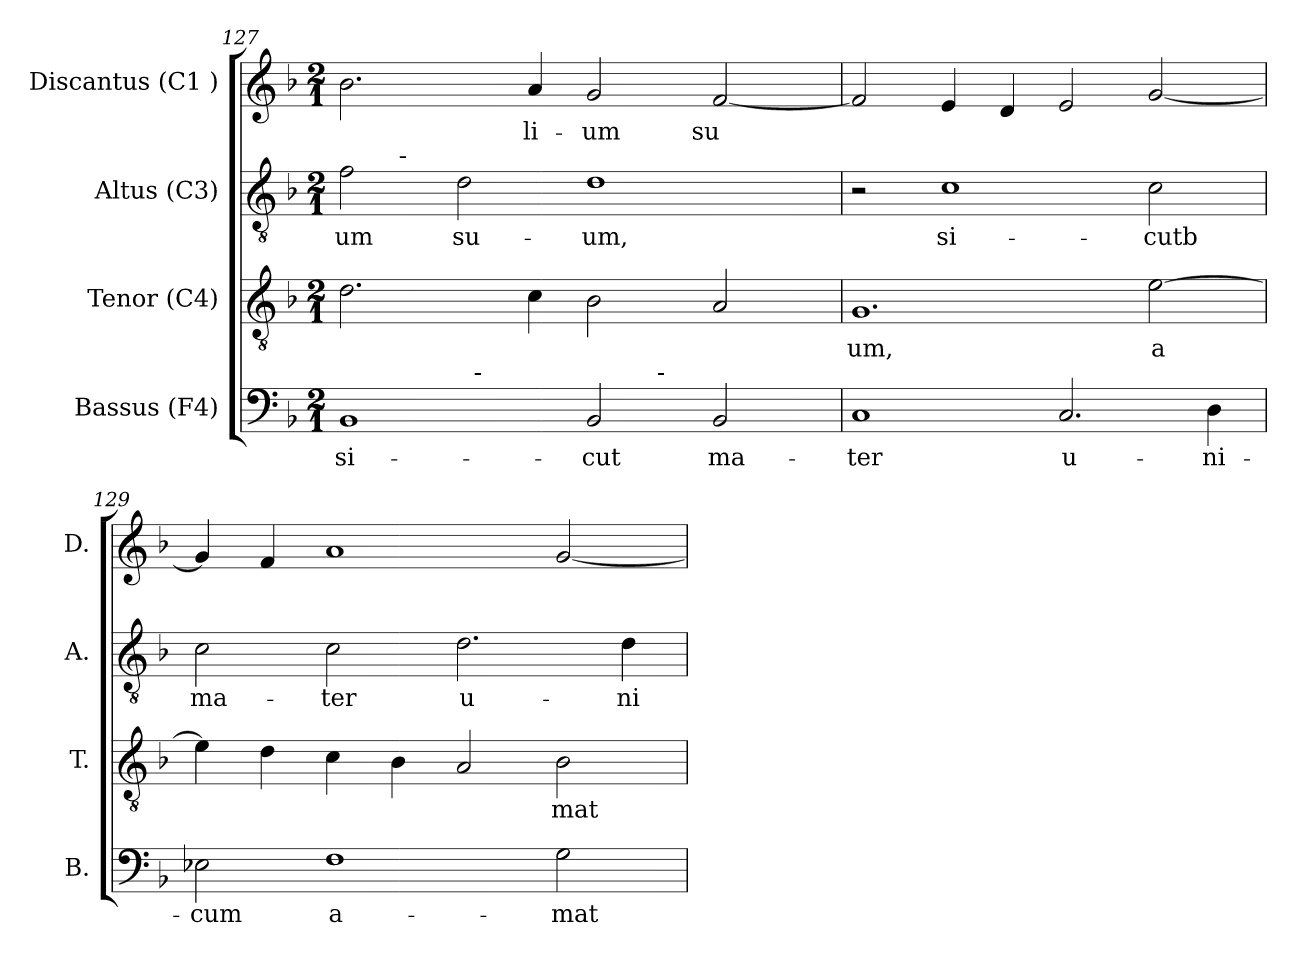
**kern	**text	**kern	**text	**kern	**text	**kern	**text
*part4	*part4	*part3	*part3	*part2	*part2	*part1	*part1
*staff4	*staff4	*staff3	*staff3	*staff2	*staff2	*staff1	*staff1
*I"Bassus (F4)	*	*I"Tenor (C4)	*	*I"Altus (C3)	*	*I"Discantus (C1 )	*
*I'B.	*	*I'T.	*	*I'A.	*	*I'D.	*
!!LO:LB:g=z
*clefF4	*	*clefGv2	*	*clefGv2	*	*clefG2	*
*k[b-]	*	*k[b-]	*	*k[b-]	*	*k[b-]	*
*F:	*	*F:	*	*F:	*	*F:	*
*M2/1	*	*M2/1	*	*M2/1	*	*M2/1	*
=127	=127	=127	=127	=127	=127	=127	=127
!	!LO:LY:b	!	!LO:LY:b:cj	!	!LO:LY:b:cj	!	!LO:LY:b:cj
*^	*	*	*	*^	*	*	*
*	*^	*	*	*	*	*	*	*	*
1BB-	2ryy	1ryy	si-	2.d\	--	2f\	4ryy	-um	2.b-\	--
!	!	!	!	!	!	!	!LO:TX:a:t=-	!	!	!
.	.	.	.	.	.	.	1..ryy	.	.	.
!	!	!	!	!	!	!	!	!LO:LY:b:cj	!	!
.	32ryy	.	.	.	.	2d\	.	su-	.	.
!	!LO:TX:a:t=-	!	!	!	!	!	!	!	!	!
.	1ryy	.	.	.	.	.	.	.	.	.
!	!	!	!	!	!LO:LY:b:cj	!	!	!	!	!LO:LY:b:cj
.	.	.	.	4c\	--	.	.	.	4a/	-li-
!	!	!	!LO:LY:b	!	!LO:LY:b:cj	!	!	!LO:LY:b:cj	!	!LO:LY:b:cj
2BB-/	.	4ryy	-cut	2B-\	--	1d	.	-um,	2g/	-um
.	.	64ryy	.	.	.	.	.	.	.	.
!	!	!LO:TX:a:t=-	!	!	!	!	!	!	!	!
.	.	2ryy	.	.	.	.	.	.	.	.
!	!	!	!LO:LY:b	!	!LO:LY:b:cj	!	!	!	!	!LO:LY:b:cj
2BB-/	.	.	ma-	2A/	--	.	.	.	[<2f/	su-
.	4...ryy	.	.	.	.	.	.	.	.	.
.	.	8...ryy	.	.	.	.	.	.	.	.
=128	=128	=128	=128	=128	=128	=128	=128	=128	=128	=128
!	!	!	!LO:LY:b	!	!LO:LY:b:cj	!	!	!	!	!LO:LY:b:cj
*v	*v	*v	*	*	*	*v	*v	*	*	*
1C	-ter	1.G	-um,	2r	.	2f/]	--
!	!	!	!	!	!LO:LY:b:cj	!	!LO:LY:b:cj
.	.	.	.	1c	si-	4e/	--
!	!	!	!	!	!	!	!LO:LY:b:cj
.	.	.	.	.	.	4d/	--
!	!LO:LY:b	!	!	!	!	!	!LO:LY:b:cj
2.C/	u-	.	.	.	.	2e/	--
!	!	!	!LO:LY:b:cj	!	!LO:LY:b:cj	!	!LO:LY:b:cj
.	.	[>2e\	a-	2c\	-cutb	[<2g/	--
!	!LO:LY:b	!	!	!	!	!	!
4D\	-ni-	.	.	.	.	.	.
=129	=129	=129	=129	=129	=129	=129	=129
!	!LO:LY:b	!	!LO:LY:b:cj	!	!LO:LY:b:cj	!	!LO:LY:b:cj
2E-X\	-cum	4e\]	--	2c\	ma-	4g/]	--
!	!	!	!LO:LY:b:cj	!	!	!	!LO:LY:b:cj
.	.	4d\	--	.	.	4f/	--
!	!LO:LY:b	!	!LO:LY:b:cj	!	!LO:LY:b:cj	!	!LO:LY:b:cj
1F	a-	4c\	--	2c\	-ter	1a	--
!	!	!	!LO:LY:b:cj	!	!	!	!
.	.	4B-\	--	.	.	.	.
!	!	!	!LO:LY:b:cj	!	!LO:LY:b:cj	!	!
.	.	2A/	--	2.d\	u-	.	.
!	!LO:LY:b	!	!LO:LY:b:cj	!	!	!	!LO:LY:b:cj
2G\	-mat	2B-\	-mat	.	.	[<2g/	--
!	!	!	!	!	!LO:LY:b:cj	!	!
.	.	.	.	4d\	-ni-	.	.
=	=	=	=	=	=	=	=
*-	*-	*-	*-	*-	*-	*-	*-
